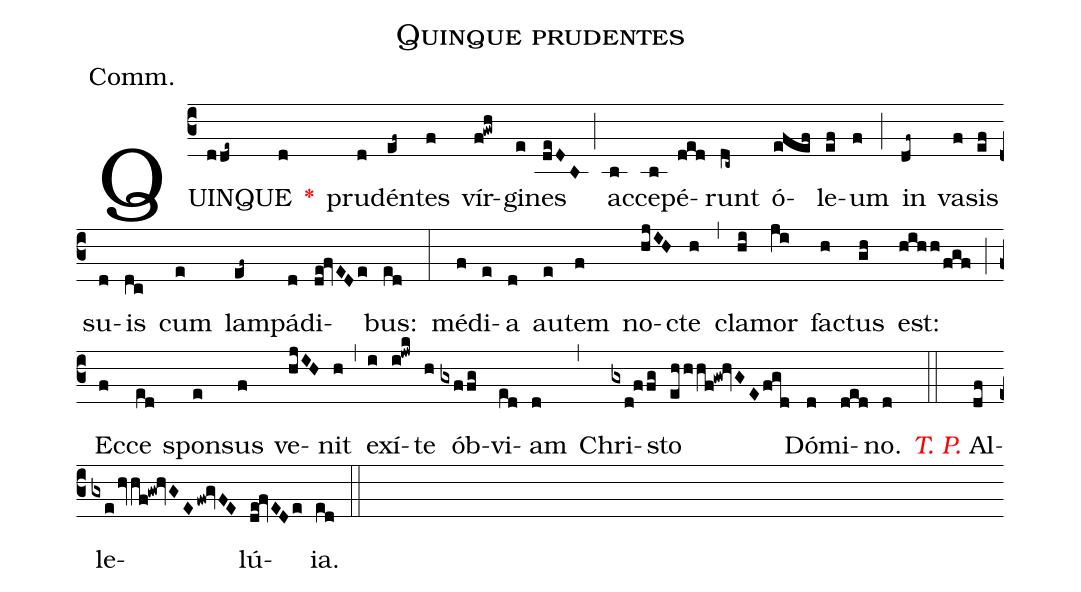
name:Quinque prudentes;
annotation:Comm.;
mode:V.;
office-part:Communion;
%%
(c3) QUIN(dde~)QUE(d) <v>\red{*}</v>() pru(d)dén(ef~)tes(f) vír(f!gwh)gi(e)nes(deDB) (;) ac(b)ce(b)pé(ded)runt(dc~) ó(efef)le(ef)um(f) (;) in(df~) va(f)sis(ef) su(d)is(dc) cum(e) lam(ef~)pá(d)di(de!fvEDe)bus:(ed) (:) mé(f)di(e)a(d) au(e)tem(f) no(hjIH)cte(h) (,) cla(hi)mor(ji) fa(h)ctus(gh) est:(hihh/fgf) (;) Ec(f)ce(ed) spon(e)sus(f) ve(hjIH)nit(h) (,) ex(i)í(i!jwk)te(h) ób(gxffg)vi(ed)am(d) (,) Chri(gxd!ffg)sto(ehhhf!gw!hvGEfgd) Dó(d)mi(ded)no.(d) (::) <v>\redit{T. P.}</v> Al(df)le(gxehvhf!gw!hvGEfw!gvFE)lú(de!fvEDe)ia.(ed) (::)
